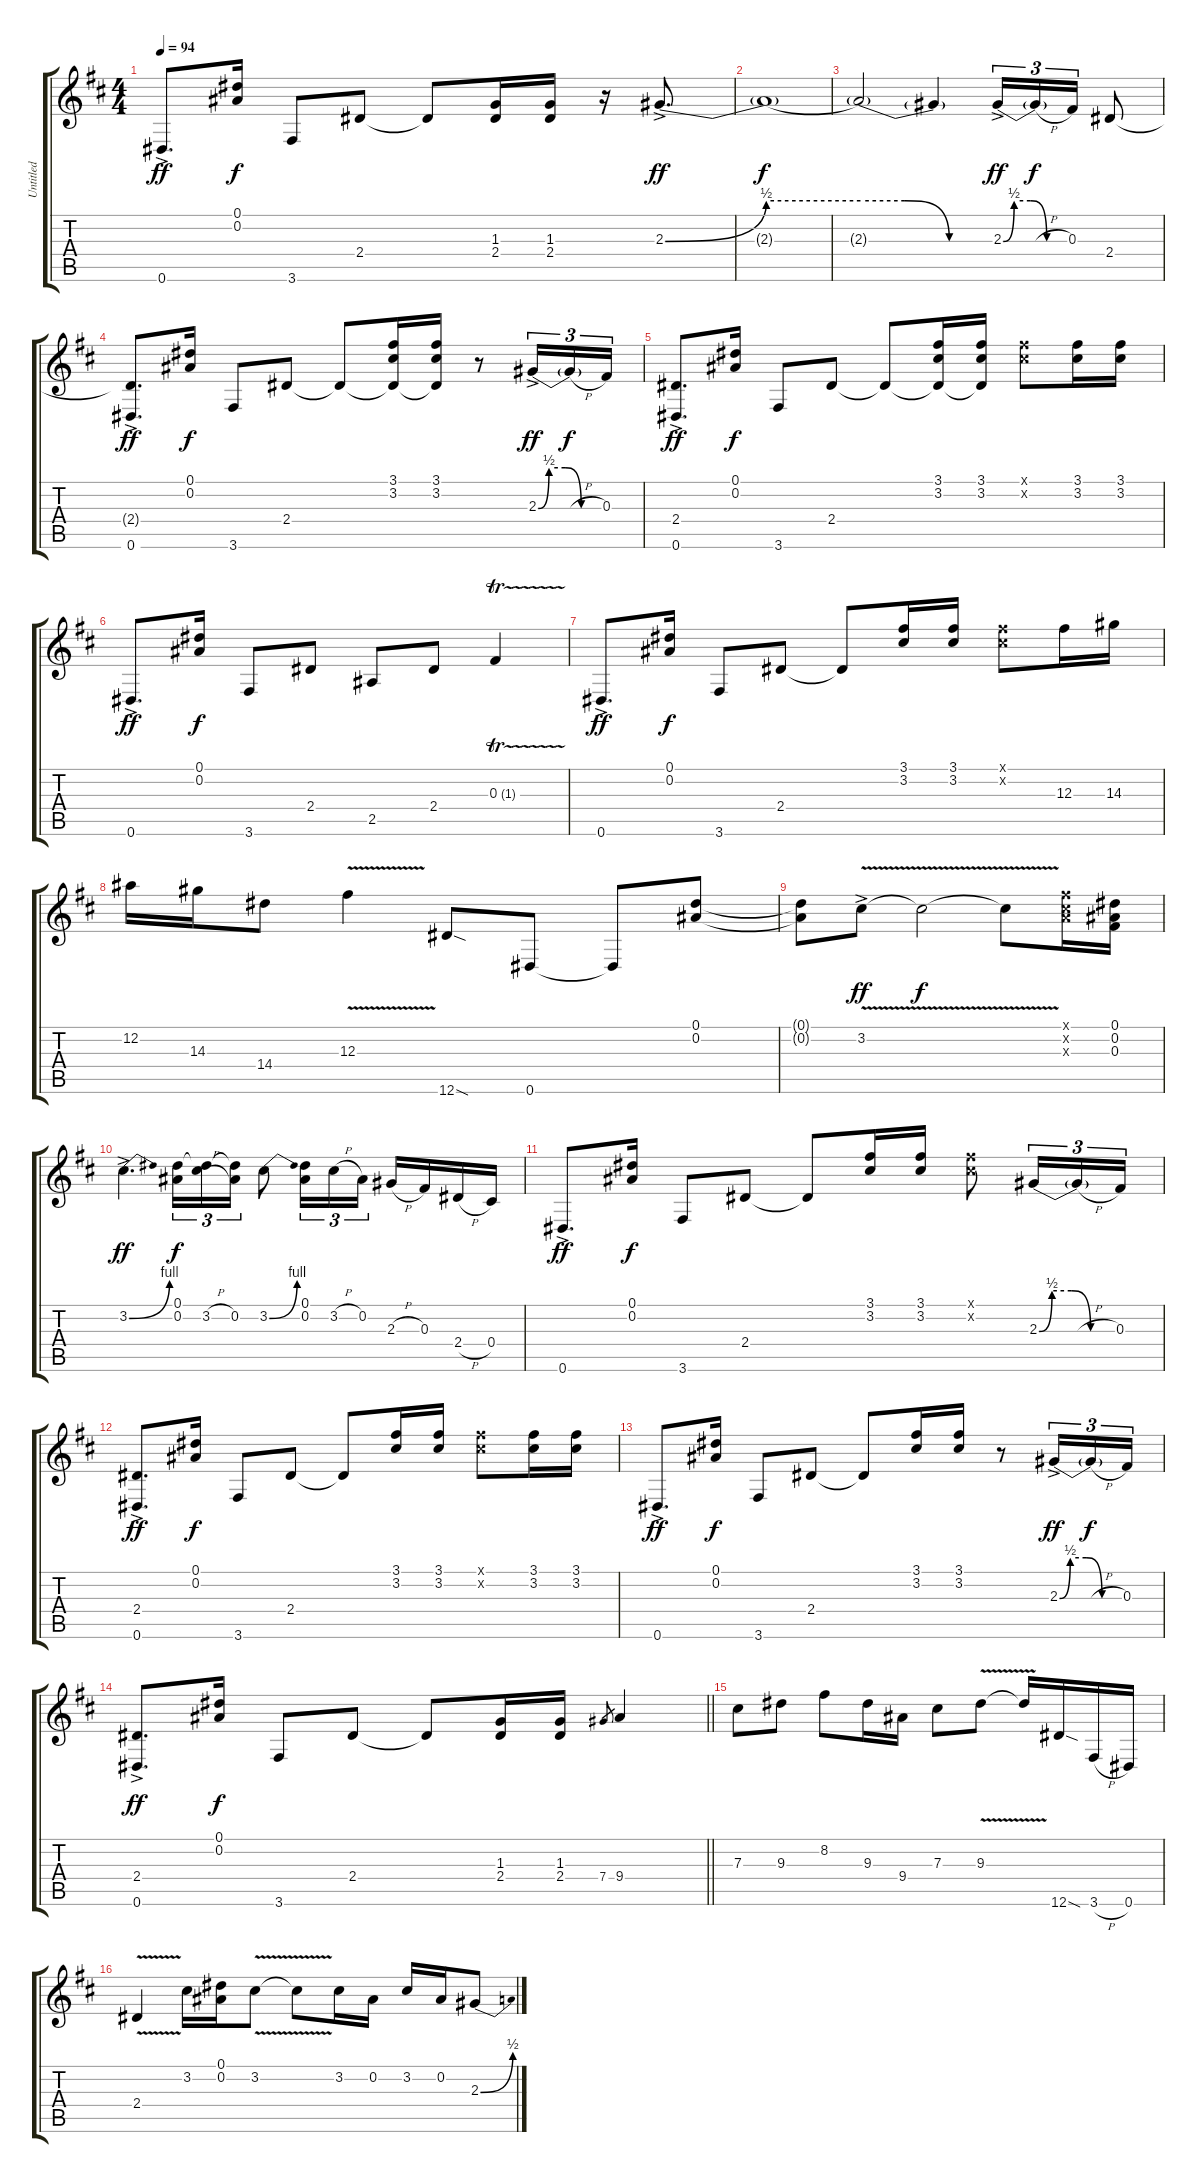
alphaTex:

\track ("Untitled" "Untitled") {instrument overdrivenguitar}
\staff {score tabs}
\tuning (Eb4 Bb3 Gb3 Db3 Ab2 Eb2) {hide}
\ts (4 4)
\tempo 94
\clef g2
\ks d
0.6{ac}.8{d dy ff} (0.1 0.2).16{dy f} 3.6.8 2.4.8 2.4{t}.8 (1.3 2.4).16 (1.3 2.4).16 r.16 2.3{be (bend 0 0 60 2) ac}.8{d dy ff} |
2.3{be (hold 0 2 60 2) t}.1{dy f} |
2.3{be (custom 0 2 20 2 40 0 60 0) t}.2 2.3{t}.4 2.3{be (custom 0 0 10 2 25 2 40 0 60 0) ac}.16{tu (3 2) dy ff} 2.3{h t}.16{tu (3 2) dy f} 0.3.16{tu (3 2)} 2.4.8 |
(2.4{t} 0.6{ac}).8{d dy ff} (0.1 0.2).16{dy f} 3.6.8 2.4.8 2.4{t}.8 (3.1 3.2 2.4{t}).16 (3.1 3.2 2.4{t}).16 r.8 2.3{be (custom 0 0 10 2 25 2 40 0 60 0) ac}.16{tu (3 2) dy ff} 2.3{h t}.16{tu (3 2) dy f} 0.3.16{tu (3 2)} |
(2.4{ac} 0.6{ac}).8{d dy ff} (0.1 0.2).16{dy f} 3.6.8 2.4.8 2.4{t}.8 (3.1 3.2 2.4{t}).16 (3.1 3.2 2.4{t}).16 (3.1{x} 3.2{x}).8 (3.1 3.2).16 (3.1 3.2).16 |
0.6{ac}.8{d dy ff} (0.1 0.2).16{dy f} 3.6.8 2.4.8 2.5.8 2.4.8 0.3{tr (1 32)}.4 |
0.6{ac}.8{d dy ff} (0.1 0.2).16{dy f} 3.6.8 2.4.8 2.4{t}.8 (3.1 3.2).16 (3.1 3.2).16 (3.1{x} 3.2{x}).8 12.3.16 14.3.16 |
12.2.16 14.3.16 14.4.8 12.3{v}.4 12.6{sod}.8 0.6.8 0.6{t}.8 (0.1 0.2).8 |
(0.1{t} 0.2{t}).8 3.2{v ac}.8{dy ff} 3.2{v t}.2{dy f} 3.2{t}.8 (3.1{x} 3.2{x} 3.3{x}).16 (0.1 0.2 0.3).16 |
3.2{be (bend 0 0 60 4) ac}.4{d dy ff} (0.1 0.2).16{tu (3 2) dy f} (0.1{t} 3.2{h}).16{tu (3 2)} (0.1{t} 0.2).16{tu (3 2)} 3.2{be (bend 0 0 60 4)}.8 (0.1 0.2).16{tu (3 2)} 3.2{h}.16{tu (3 2)} 0.2.16{tu (3 2)} 2.3{h}.16 0.3.16 2.4{h}.16 0.4.16 |
0.6{ac}.8{d dy ff} (0.1 0.2).16{dy f} 3.6.8 2.4.8 2.4{t}.8 (3.1 3.2).16 (3.1 3.2).16 (3.1{x} 3.2{x}).8 2.3{be (custom 0 0 10 2 25 2 40 0 60 0)}.16{tu (3 2)} 2.3{h t}.16{tu (3 2)} 0.3.16{tu (3 2)} |
(2.4{ac} 0.6{ac}).8{d dy ff} (0.1 0.2).16{dy f} 3.6.8 2.4.8 2.4{t}.8 (3.1 3.2).16 (3.1 3.2).16 (3.1{x} 3.2{x}).8 (3.1 3.2).16 (3.1 3.2).16 |
0.6{ac}.8{d dy ff} (0.1 0.2).16{dy f} 3.6.8 2.4.8 2.4{t}.8 (3.1 3.2).16 (3.1 3.2).16 r.8 2.3{be (custom 0 0 10 2 25 2 40 0 60 0) ac}.16{tu (3 2) dy ff} 2.3{h t}.16{tu (3 2) dy f} 0.3.16{tu (3 2)} |
\barLineRight lightlight
(2.4{ac} 0.6{ac}).8{d dy ff} (0.1 0.2).16{dy f} 3.6.8 2.4.8 2.4{t}.8 (1.3 2.4).16 (1.3 2.4).16 7.4.8{gr} 9.4.4 |
7.3.8 9.3.8 8.2.8 9.3.16 9.4.16 7.3.8 9.3{v}.8 9.3{v t}.16 12.6{sod}.16 3.6{h}.16 0.6.16 |
2.4{v}.4 3.2.16 (0.1 0.2).16 3.2{v}.8 3.2{v t}.8 3.2.16 0.2.16 3.2.16 0.2.16 2.3{be (bend 0 0 60 2)}.8
